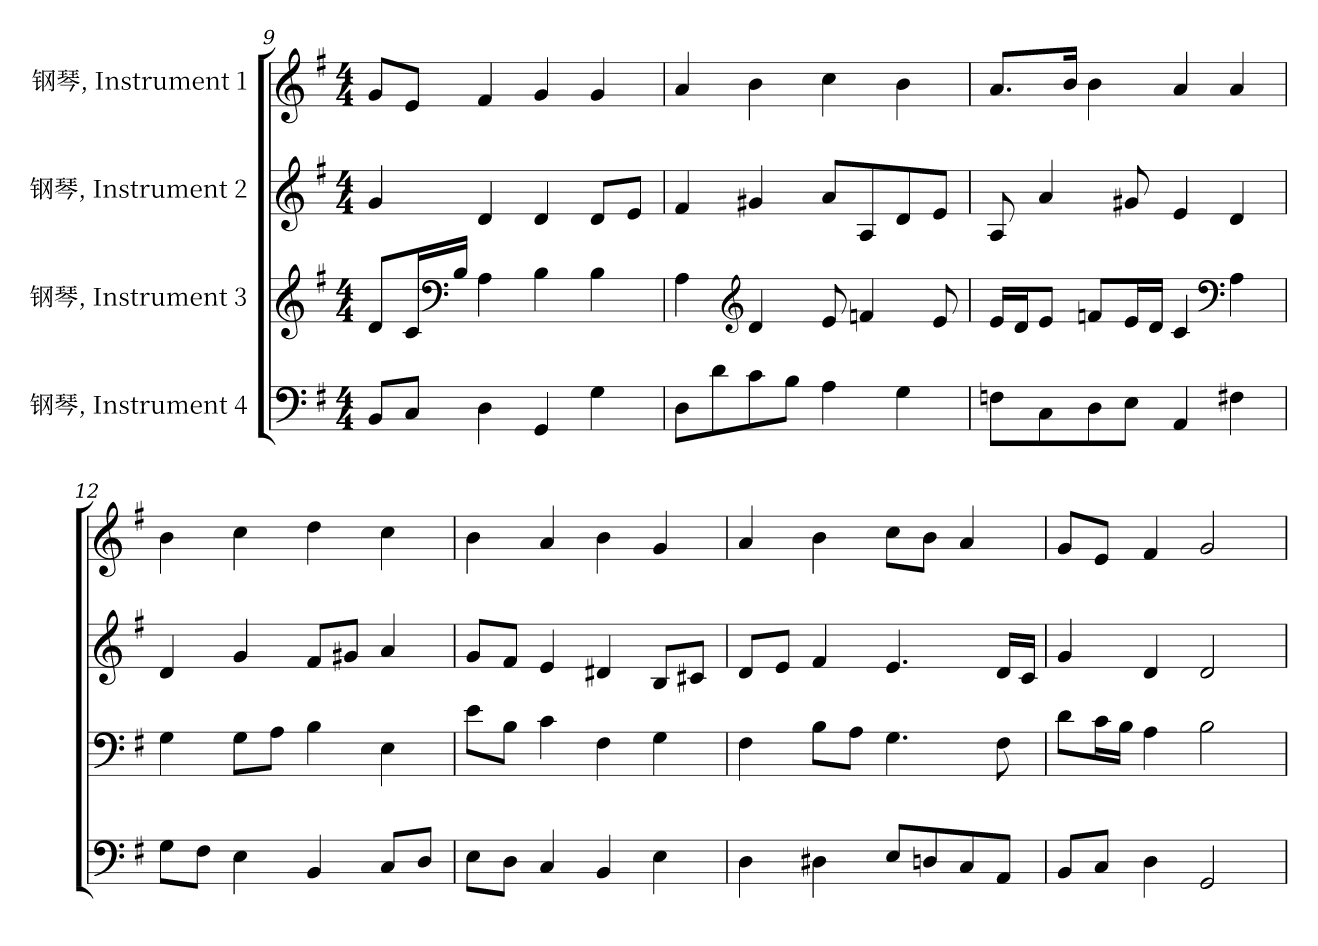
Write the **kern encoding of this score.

**kern	**kern	**kern	**kern
*part4	*part3	*part2	*part1
*staff4	*staff3	*staff2	*staff1
*I"钢琴, Instrument 4	*I"钢琴, Instrument 3	*I"钢琴, Instrument 2	*I"钢琴, Instrument 1
!!LO:LB:g=z
*clefF4	*clefG2	*clefG2	*clefG2
*k[f#]	*k[f#]	*k[f#]	*k[f#]
*M4/4	*M4/4	*M4/4	*M4/4
=9	=9	=9	=9
8BB/L	8d/L	4g/	8g/L
8C/J	16c/L	.	8e/J
*	*clefF4	*	*
.	16B/JJ	.	.
4D\	4A\	4d/	4f#/
4GG/	4B\	4d/	4g/
4G\	4B\	8d/L	4g/
.	.	8e/J	.
=10	=10	=10	=10
8D\L	4A\	4f#/	4a/
8d\	.	.	.
*	*clefG2	*	*
8c\	4d/	4g#X/	4b\
8B\J	.	.	.
4A\	8e/	8a/L	4cc\
.	4fn/	8A/	.
4G\	.	8d/	4b\
.	8e/	8e/J	.
=11	=11	=11	=11
8Fn\L	16e/LL	8A/	8.a/L
.	16d/J	.	.
8C\	8e/J	4a/	.
.	.	.	16b/Jk
8D\	8fn/L	.	4b\
8E\J	16e/L	8g#X/	.
.	16d/JJ	.	.
4AA/	4c/	4e/	4a/
*	*clefF4	*	*
4F#X\	4A\	4d/	4a/
=12	=12	=12	=12
8G\L	4G\	4d/	4b\
8F#\J	.	.	.
4E\	8G\L	4g/	4cc\
.	8A\J	.	.
4BB/	4B\	8f#/L	4dd\
.	.	8g#X/J	.
8C/L	4E\	4a/	4cc\
8D/J	.	.	.
!!LO:PB:g=z
=13	=13	=13	=13
8E\L	8e\L	8g/L	4b\
8D\J	8B\J	8f#/J	.
4C/	4c\	4e/	4a/
4BB/	4F#\	4d#X/	4b\
4E\	4G\	8B/L	4g/
.	.	8c#X/J	.
=14	=14	=14	=14
4D\	4F#\	8d/L	4a/
.	.	8e/J	.
4D#X\	8B\L	4f#/	4b\
.	8A\J	.	.
8E/L	4.G\	4.e/	8cc\L
8Dn/	.	.	8b\J
8C/	.	.	4a/
8AA/J	8F#\	16d/LL	.
.	.	16c/JJ	.
=15	=15	=15	=15
8BB/L	8d\L	4g/	8g/L
8C/J	16c\L	.	8e/J
.	16B\JJ	.	.
4D\	4A\	4d/	4f#/
2GG/	2B\	2d/	2g/
=	=	=	=
*-	*-	*-	*-
